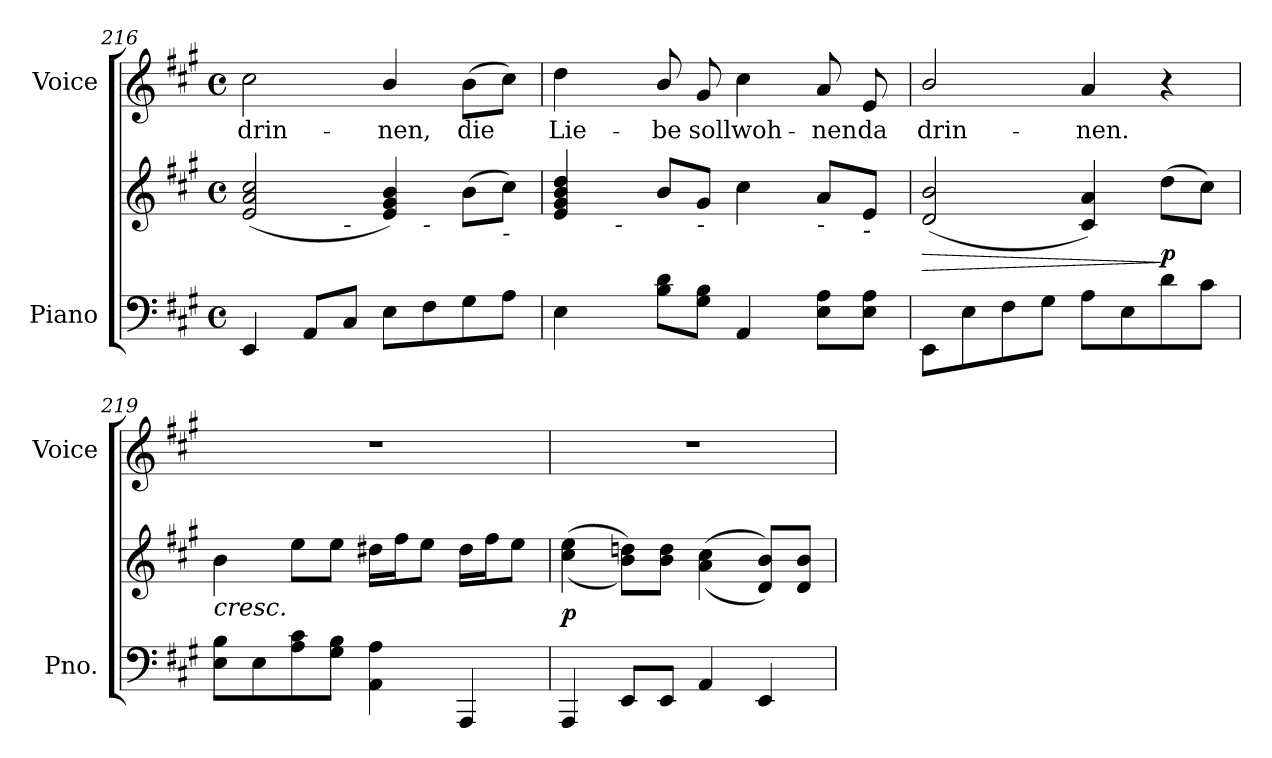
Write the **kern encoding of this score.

**kern	**kern	**dynam	**kern	**text
*part2	*part2	*part2	*part1	*part1
*staff3	*staff2	*staff2/3	*staff1	*staff1
*I"Piano	*	*	*I"Voice	*
*I'Pno.	*	*	*I'Voice	*
*clefF4	*clefG2	*	*clefG2	*
*k[f#c#g#]	*k[f#c#g#]	*	*k[f#c#g#]	*
*A:	*A:	*	*A:	*
*M4/4	*M4/4	*	*M4/4	*
*met(c)	*met(c)	*	*met(c)	*
=216	=216	=216	=216	=216
!	!LO:TX:b:i:t=-	!	!	!
!	!	!	!	!LO:LY:b:color=#000000
*	*^	*	*	*
*	*	*^	*	*	*
4EEi/	(2ei/ 2ai 2cc#i	4.ryy	2ryy	.	2cc#i\	drin-
8AAi/L	.	.	.	.	.	.
!	!	!LO:TX:b:i:t=-	!	!	!	!
8C#i/J	.	2ryy	.	.	.	.
!	!	!	!	!	!	!LO:LY:b:color=#000000
8Ei\L	4ei/ 4g#i 4bi)	.	8ryy	.	4bi/	-nen,
!	!	!	!LO:TX:b:i:t=-	!	!	!
8F#i\	.	.	4.ryy	.	.	.
!	!	!	!	!	!	!LO:LY:b:color=#000000
8G#i\	(8bi\L	.	.	.	(8bi\L	die
!	!LO:TX:b:i:t=-	!	!	!	!	!
8Ai\J	8cc#i\J)	8ryy	.	.	8cc#i\J)	.
*	*v	*v	*v	*	*	*
=217	=217	=217	=217	=217
*	*^	*	*	*
*	*	*^	*	*	*
!	!	!	!	!	!	!LO:LY:b:color=#000000
*	*	*v	*v	*	*	*
4Ei\	4ei/ 4g#i 4bi 4ddi	16ryy	.	4ddi\	Lie-
.	.	32ryy	.	.	.
.	.	64ryy	.	.	.
.	.	256.ryy	.	.	.
!	!	!LO:TX:b:i:t=-	!	!	!
.	.	2ryy	.	.	.
!	!	!	!	!	!LO:LY:b:color=#000000
8Bi\ 8diL	8bi/L	.	.	8bi/	-be
!	!LO:TX:b:i:t=-	!	!	!	!
!	!	!	!	!	!LO:LY:b:color=#000000
8G#i\ 8BiJ	8g#i/J	.	.	8g#i/	soll
!	!	!	!	!	!LO:LY:b:color=#000000
4AAi/	4cc#i\	.	.	4cc#i\	woh-
.	.	4ryy	.	.	.
!	!LO:TX:b:i:t=-	!	!	!	!
!	!	!	!	!	!LO:LY:b:color=#000000
8Ei\ 8AiL	8ai/L	.	.	8ai/	-nen
.	.	8ryy	.	.	.
!	!LO:TX:b:i:t=-	!	!	!	!
!	!	!	!	!	!LO:LY:b:color=#000000
8Ei\ 8AiJ	8ei/J	.	.	8ei/	da
.	.	128ryy	.	.	.
.	.	512ryy	.	.	.
=218	=218	=218	=218	=218	=218
!	!	!	!LO:HP:b	!	!
*	*v	*v	*	*	*
*	*^	*	*	*
!	!	!	!	!	!LO:LY:b:color=#000000
*	*v	*v	*	*	*
8EEi\L	(2di/ 2bi	>	2bi/	drin-
8Ei\	.	.	.	.
8F#i\	.	.	.	.
8G#i\J	.	.	.	.
!	!	!	!	!LO:LY:b:color=#000000
8Ai\L	4c#i/ 4ai)	.	4ai/	-nen.
8Ei\	.	.	.	.
8di\	(8ddi\L	] p	4r	.
8c#i\J	8cc#i\J)	.	.	.
!!LO:PB:g=z
=219	=219	=219	=219	=219
!	!LO:TX:b:i:t=cresc.	!	!	!
8Ei\ 8BiL	4bi\	.	1r	.
8Ei\	.	.	.	.
8Ai\ 8c#i	8eei\L	.	.	.
8G#i\ 8BiJ	8eei\J	.	.	.
4AAi\ 4Ai	16dd#Xi\LL	.	.	.
.	16ff#i\J	.	.	.
.	8eei\J	.	.	.
4AAAi/	16dd#i\LL	.	.	.
.	16ff#i\J	.	.	.
.	8eei\J	.	.	.
=220	=220	=220	=220	=220
4AAAi/	((4cc#i\ 4eei	p	1r	.
8EEi/L	8bi\ 8ddniL))	.	.	.
8EEi/J	8bi\ 8ddiJ	.	.	.
4AAi/	((4ai\ 4cc#i	.	.	.
4EEi/	8di/ 8biL))	.	.	.
.	8di/ 8biJ	.	.	.
=	=	=	=	=
*-	*-	*-	*-	*-
